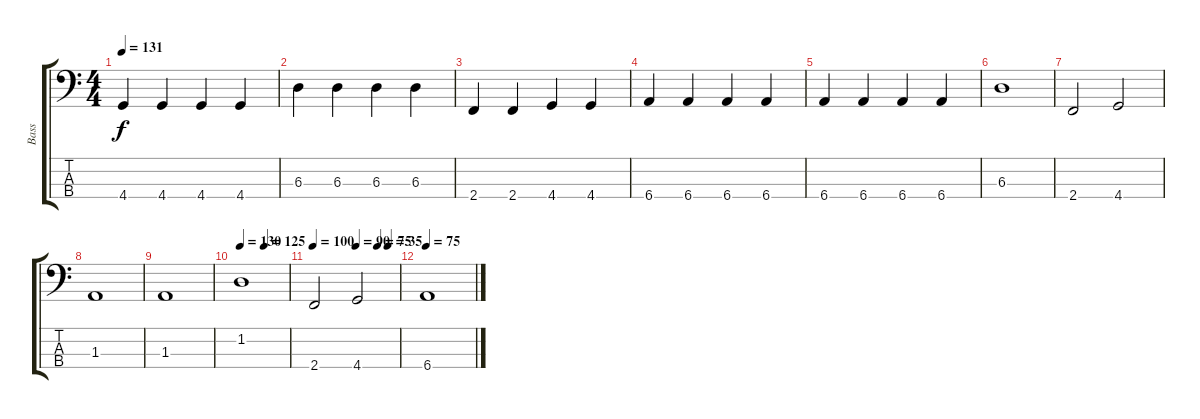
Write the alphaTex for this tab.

\track ("Bass" "Bass") {instrument electricbassfinger}
\staff {score tabs}
\tuning (Gb2 Db2 Ab1 Eb1) {hide}
\ts (4 4)
\tempo 131
\clef f4
\ks c
4.4{t}.4{dy f} 4.4.4 4.4.4 4.4.4 |
6.3.4 6.3.4 6.3.4 6.3.4 |
2.4.4 2.4.4 4.4.4 4.4.4 |
6.4.4 6.4.4 6.4.4 6.4.4 |
6.4.4 6.4.4 6.4.4 6.4.4 |
6.3.1 |
2.4.2 4.4.2 |
1.3.1 |
1.3.1 |
\tempo 130
\tempo (125 0.5)
1.2.1 |
\tempo 100
\tempo (90 0.5)
\tempo (75 0.75)
\tempo (35 0.875)
2.4.2 4.4.2 |
\tempo 75
6.4.1
